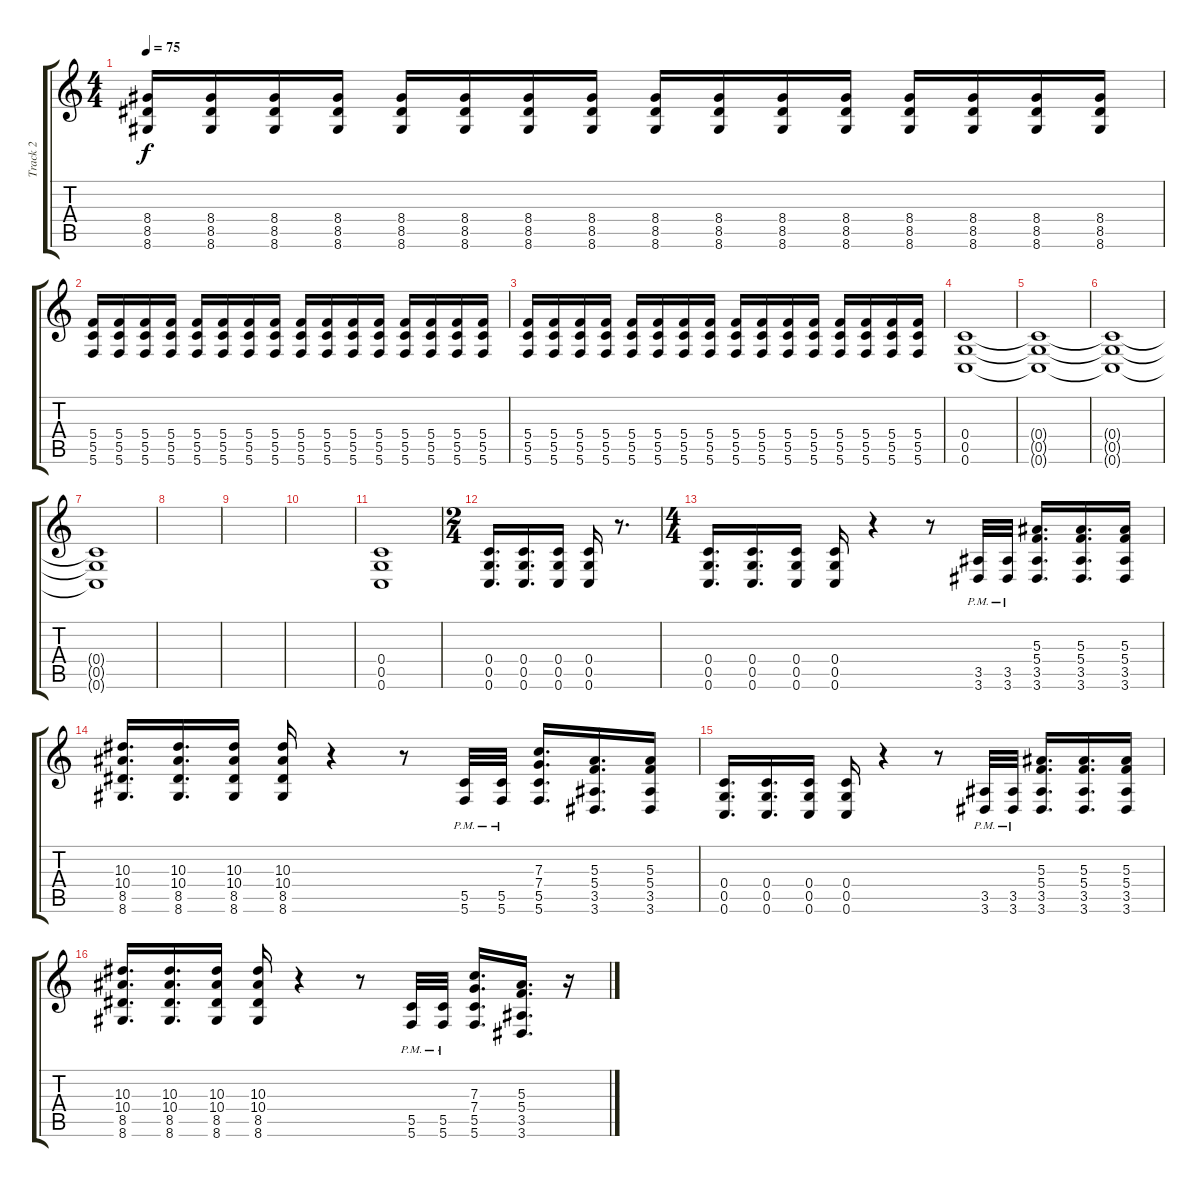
\track ("Track 2" "Track 2") {instrument overdrivenguitar}
\staff {score tabs}
\tuning (D4 A3 F3 C3 G2 C2) {hide}
\ts (4 4)
\tempo 75
\clef g2
\ks c
(8.4 8.5 8.6).16{dy f} (8.4 8.5 8.6).16 (8.4 8.5 8.6).16 (8.4 8.5 8.6).16 (8.4 8.5 8.6).16 (8.4 8.5 8.6).16 (8.4 8.5 8.6).16 (8.4 8.5 8.6).16 (8.4 8.5 8.6).16 (8.4 8.5 8.6).16 (8.4 8.5 8.6).16 (8.4 8.5 8.6).16 (8.4 8.5 8.6).16 (8.4 8.5 8.6).16 (8.4 8.5 8.6).16 (8.4 8.5 8.6).16 |
(5.4 5.5 5.6).16 (5.4 5.5 5.6).16 (5.4 5.5 5.6).16 (5.4 5.5 5.6).16 (5.4 5.5 5.6).16 (5.4 5.5 5.6).16 (5.4 5.5 5.6).16 (5.4 5.5 5.6).16 (5.4 5.5 5.6).16 (5.4 5.5 5.6).16 (5.4 5.5 5.6).16 (5.4 5.5 5.6).16 (5.4 5.5 5.6).16 (5.4 5.5 5.6).16 (5.4 5.5 5.6).16 (5.4 5.5 5.6).16 |
(5.4 5.5 5.6).16 (5.4 5.5 5.6).16 (5.4 5.5 5.6).16 (5.4 5.5 5.6).16 (5.4 5.5 5.6).16 (5.4 5.5 5.6).16 (5.4 5.5 5.6).16 (5.4 5.5 5.6).16 (5.4 5.5 5.6).16 (5.4 5.5 5.6).16 (5.4 5.5 5.6).16 (5.4 5.5 5.6).16 (5.4 5.5 5.6).16 (5.4 5.5 5.6).16 (5.4 5.5 5.6).16 (5.4 5.5 5.6).16 |
(0.4 0.5 0.6).1 |
(0.4{t} 0.5{t} 0.6{t}).1 |
(0.4{t} 0.5{t} 0.6{t}).1 |
(0.4{t} 0.5{t} 0.6{t}).1 |
|
|
|
(0.4 0.5 0.6).1{volume 11} |
\ts (2 4)
(0.4 0.5 0.6).16{d} (0.4 0.5 0.6).16{d} (0.4 0.5 0.6).16 (0.4 0.5 0.6).16 r.8{d} |
\ts (4 4)
(0.4 0.5 0.6).16{d} (0.4 0.5 0.6).16{d} (0.4 0.5 0.6).16 (0.4 0.5 0.6).16 r.4 r.8 (3.5{pm} 3.6{pm}).32 (3.5{pm} 3.6{pm}).32 (5.3 5.4 3.5 3.6).16{d} (5.3 5.4 3.5 3.6).16{d} (5.3 5.4 3.5 3.6).16 |
(10.3 10.4 8.5 8.6).16{d} (10.3 10.4 8.5 8.6).16{d} (10.3 10.4 8.5 8.6).16 (10.3 10.4 8.5 8.6).16 r.4 r.8 (5.5{pm} 5.6{pm}).32 (5.5{pm} 5.6{pm}).32 (7.3 7.4 5.5 5.6).16{d} (5.3 5.4 3.5 3.6).16{d} (5.3 5.4 3.5 3.6).16 |
(0.4 0.5 0.6).16{d} (0.4 0.5 0.6).16{d} (0.4 0.5 0.6).16 (0.4 0.5 0.6).16 r.4 r.8 (3.5{pm} 3.6{pm}).32 (3.5{pm} 3.6{pm}).32 (5.3 5.4 3.5 3.6).16{d} (5.3 5.4 3.5 3.6).16{d} (5.3 5.4 3.5 3.6).16 |
(10.3 10.4 8.5 8.6).16{d} (10.3 10.4 8.5 8.6).16{d} (10.3 10.4 8.5 8.6).16 (10.3 10.4 8.5 8.6).16 r.4 r.8 (5.5{pm} 5.6{pm}).32 (5.5{pm} 5.6{pm}).32 (7.3 7.4 5.5 5.6).16{d} (5.3 5.4 3.5 3.6).16{d} r.16
